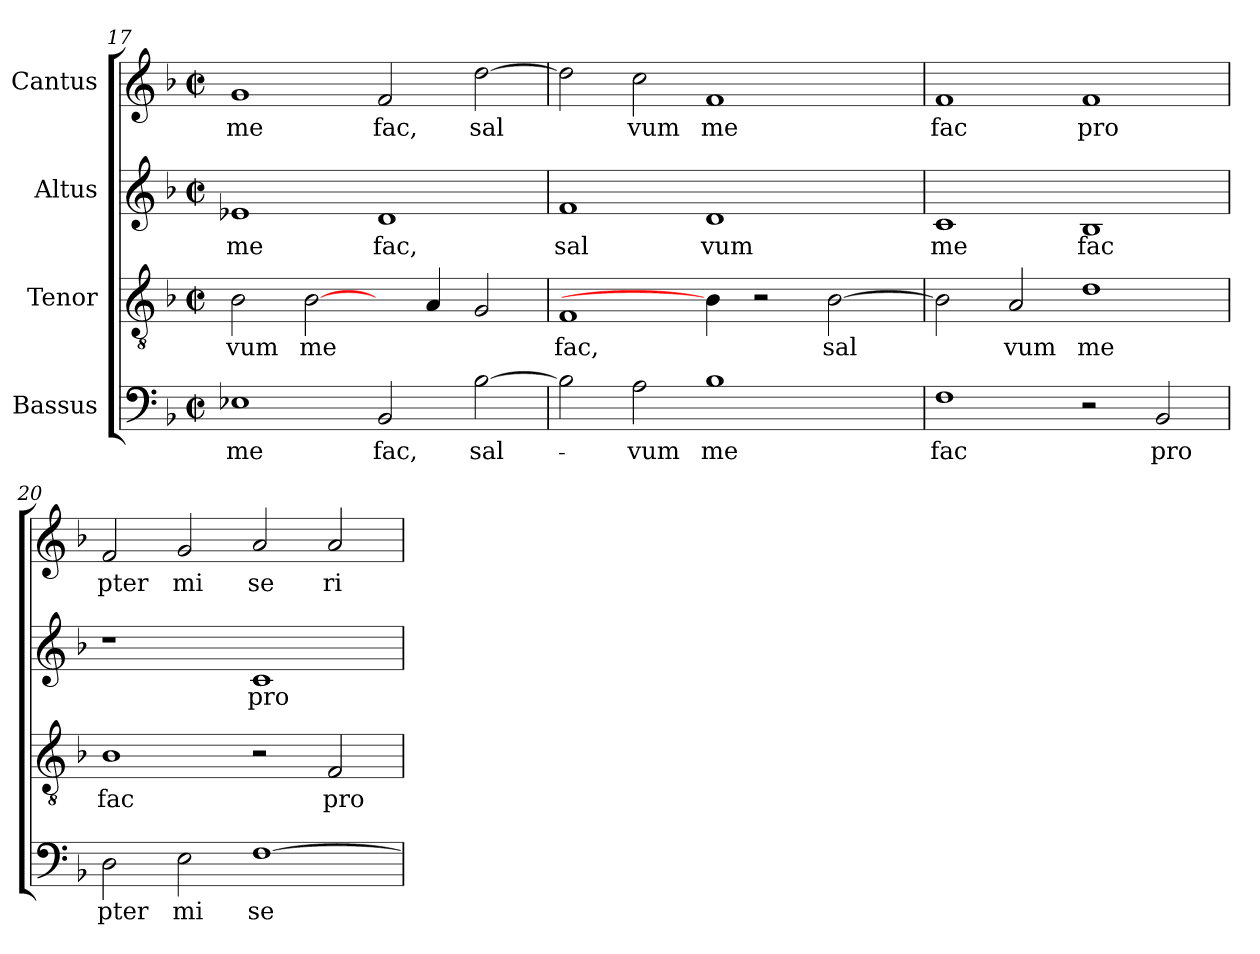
**kern	**text	**kern	**text	**kern	**text	**kern	**text
*part4	*part4	*part3	*part3	*part2	*part2	*part1	*part1
*staff4	*staff4	*staff3	*staff3	*staff2	*staff2	*staff1	*staff1
*I"Bassus	*	*I"Tenor	*	*I"Altus	*	*I"Cantus	*
*clefF4	*	*clefGv2	*	*clefG2	*	*clefG2	*
*k[b-]	*	*k[b-]	*	*k[b-]	*	*k[b-]	*
*F:	*	*F:	*	*F:	*	*F:	*
*M2/2	*	*M2/2	*	*M2/2	*	*M2/2	*
*met(c|)	*	*met(c|)	*	*met(c|)	*	*met(c|)	*
=17	=17	=17	=17	=17	=17	=17	=17
!	!LO:LY:b:cj	!	!LO:LY:b:cj	!	!LO:LY:b:cj	!	!LO:LY:b:cj
1E-X	me	2B-\	vum	1e-X	me	1g	me
!	!	!	!LO:LY:b	!	!	!	!
.	.	[2B-\	me	.	.	.	.
!	!LO:LY:b:cj	!	!	!	!LO:LY:b:cj	!	!LO:LY:b:cj
2BB-/	fac,	4ryy	.	1d	fac,	2f/	fac,
.	.	4A/	.	.	.	.	.
!	!LO:LY:b	!	!	!	!	!	!LO:LY:b
[>2B-\	sal-	2G/	.	.	.	[>2dd\	sal
=18	=18	=18	=18	=18	=18	=18	=18
!	!	!	!LO:LY:b:cj	!	!LO:LY:b:cj	!	!
2B-\]	.	1F	fac,	1f	sal	2dd\]	.
!	!LO:LY:b:cj	!	!	!	!	!	!LO:LY:b:cj
2A\	-vum	.	.	.	.	2cc\	vum
!	!LO:LY:b:cj	!	!	!	!LO:LY:b:cj	!	!LO:LY:b:cj
1B-	me	4B-\]	.	1d	vum	1f	me
.	.	2r	.	.	.	.	.
!	!	!	!LO:LY:b	!	!	!	!
.	.	[>2B-\	sal	.	.	.	.
4ryy	.	.	.	4ryy	.	4ryy	.
!!LO:LB:g=z
=19	=19	=19	=19	=19	=19	=19	=19
!	!LO:LY:b:cj	!	!	!	!LO:LY:b:cj	!	!LO:LY:b:cj
1F	fac	2B-\]	.	1c	me	1f	fac
!	!	!	!LO:LY:b:cj	!	!	!	!
.	.	2A/	vum	.	.	.	.
!	!	!	!LO:LY:b:cj	!	!LO:LY:b:cj	!	!LO:LY:b:cj
2r	.	1d	me	1B-	fac	1f	pro
!	!LO:LY:b:cj	!	!	!	!	!	!
2BB-/	pro	.	.	.	.	.	.
=20	=20	=20	=20	=20	=20	=20	=20
!	!LO:LY:b:cj	!	!LO:LY:b:cj	!	!	!	!LO:LY:b:cj
2D\	pter	1B-	fac	1r	.	2f/	pter
!	!LO:LY:b:cj	!	!	!	!	!	!LO:LY:b:cj
2E\	mi	.	.	.	.	2g/	mi
!	!LO:LY:b:cj	!	!	!	!LO:LY:b:cj	!	!LO:LY:b:cj
[>1F	se	2r	.	1c	pro	2a/	se
!	!	!	!LO:LY:b:cj	!	!	!	!LO:LY:b:cj
.	.	2F/	pro	.	.	2a/	ri
=	=	=	=	=	=	=	=
*-	*-	*-	*-	*-	*-	*-	*-
